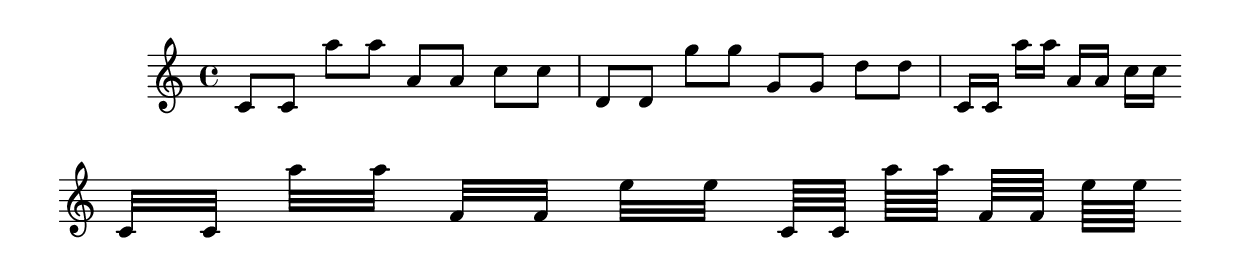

\version "2.3.16"

\header{

    texidoc = "In this test for beam quant positions for horizontal beams,
staff lines should be covered in all cases. For 32nd beams, the free stem
lengths are between 2 and 1.5."

}

\score{
	\relative c' { 
		 c8[ c]  a''[ a]
		 a,[ a]  c[ c]
		 d,8[ d]  g'[ g]
		 g,[ g]  d'[ d]
		 c,16[ c]  a''[ a]
		 a,[ a ]  c[ c]
		\break
		 c,32[  c]  a''[ a]
		 f,[ f]  e'[ e]
		 c,64[ c]  a''[ a]
		 f,[ f]  e'[ e]
		\break
	}
}


